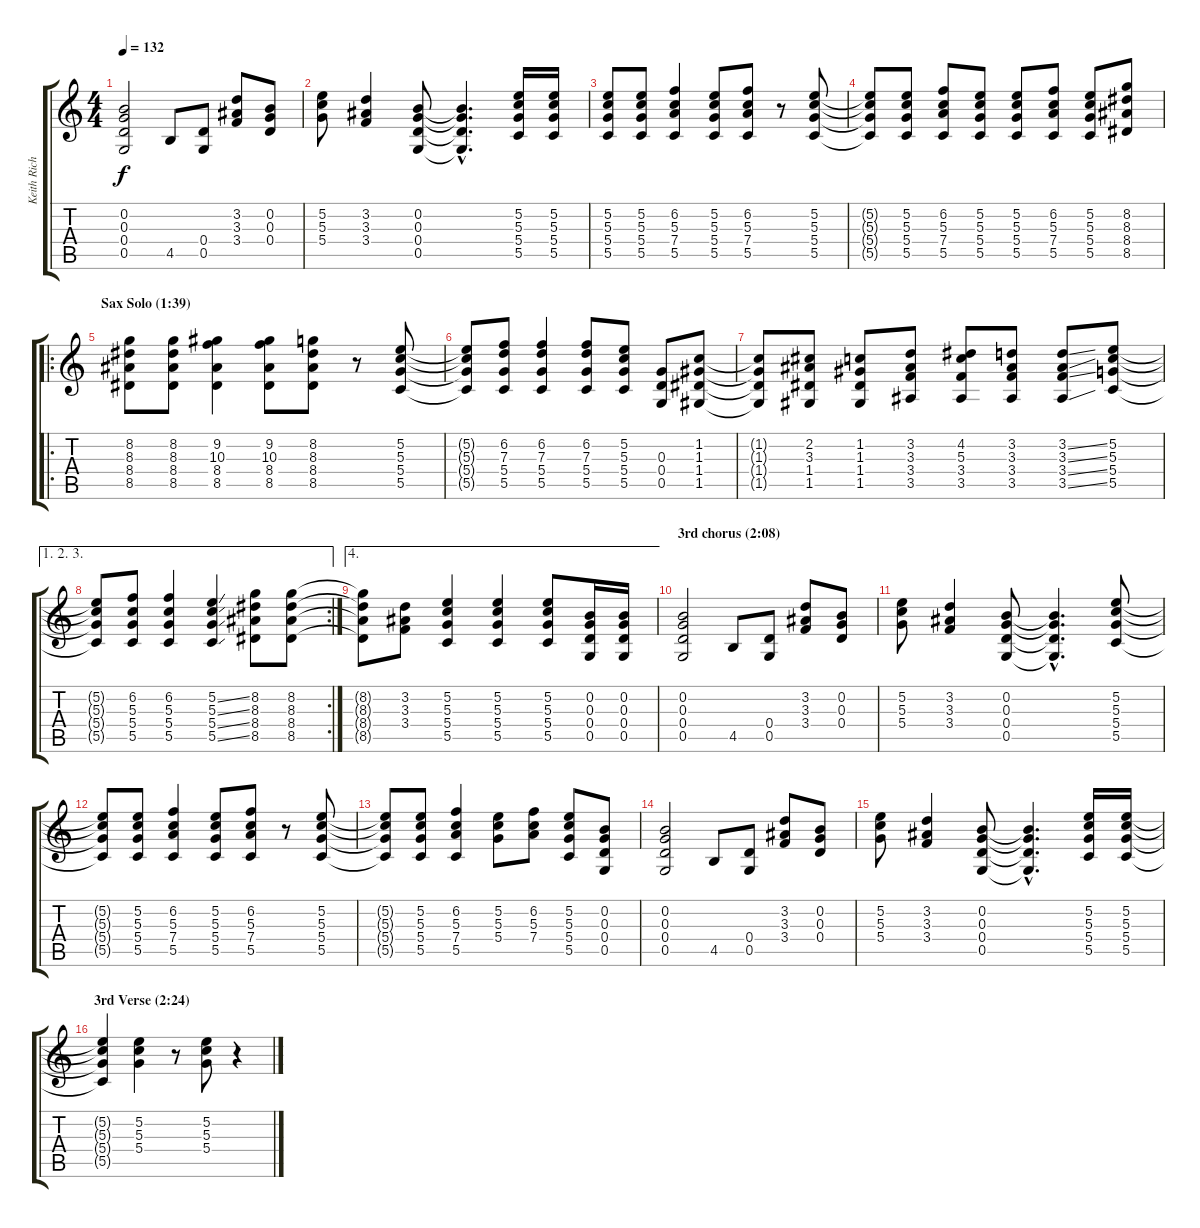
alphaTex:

\track ("Keith Richards" "Keith Rich") {instrument electricguitarclean}
\staff {score tabs}
\tuning (D4 B3 G3 D3 G2 D2) {hide}
\ts (4 4)
\tempo 132
\clef g2
\ks c
(0.2 0.3 0.4 0.5).2{dy f} 4.5.8 (0.4 0.5).8 (3.2 3.3 3.4).8 (0.2 0.3 0.4).8 |
(5.2 5.3 5.4).8 (3.2 3.3 3.4).4 (0.2 0.3 0.4 0.5).8 (0.2{hac t} 0.3{hac t} 0.4{hac t} 0.5{hac t}).4{d} (5.2 5.3 5.4 5.5).16 (5.2 5.3 5.4 5.5).16 |
(5.2 5.3 5.4 5.5).8 (5.2 5.3 5.4 5.5).8 (6.2 5.3 7.4 5.5).4 (5.2 5.3 5.4 5.5).8 (6.2 5.3 7.4 5.5).8 r.8 (5.2 5.3 5.4 5.5).8 |
(5.2{t} 5.3{t} 5.4{t} 5.5{t}).8 (5.2 5.3 5.4 5.5).8 (6.2 5.3 7.4 5.5).8 (5.2 5.3 5.4 5.5).8 (5.2 5.3 5.4 5.5).8 (6.2 5.3 7.4 5.5).8 (5.2 5.3 5.4 5.5).8 (8.2 8.3 8.4 8.5).8 |
\ro
\section ("" "Sax Solo (1:39)")
(8.2 8.3 8.4 8.5).8 (8.2 8.3 8.4 8.5).8 (9.2 10.3 8.4 8.5).4 (9.2 10.3 8.4 8.5).8 (8.2 8.3 8.4 8.5).8 r.8 (5.2 5.3 5.4 5.5).8 |
(5.2{t} 5.3{t} 5.4{t} 5.5{t}).8 (6.2 7.3 5.4 5.5).8 (6.2 7.3 5.4 5.5).4 (6.2 7.3 5.4 5.5).8 (5.2 5.3 5.4 5.5).8 (0.3 0.4 0.5).8 (1.2 1.3 1.4 1.5).8 |
(1.2{t} 1.3{t} 1.4{t} 1.5{t}).8 (2.2 3.3 1.4 1.5).8 (1.2 1.3 1.4 1.5).8 (3.2 3.3 3.4 3.5).8 (4.2 5.3 3.4 3.5).8 (3.2 3.3 3.4 3.5).8 (3.2{ss} 3.3{ss} 3.4{ss} 3.5{ss}).8 (5.2 5.3 5.4 5.5).8 |
\ae (1 2 3)
\rc 2
(5.2{t} 5.3{t} 5.4{t} 5.5{t}).8 (6.2 5.3 5.4 5.5).8 (6.2 5.3 5.4 5.5).4 (5.2{ss} 5.3{ss} 5.4{ss} 5.5{ss}).4 (8.2 8.3 8.4 8.5).8 (8.2 8.3 8.4 8.5).8 |
\ae 4
(8.2{t} 8.3{t} 8.4{t} 8.5{t}).8 (3.2 3.3 3.4).8 (5.2 5.3 5.4 5.5).4 (5.2 5.3 5.4 5.5).4 (5.2 5.3 5.4 5.5).8 (0.2 0.3 0.4 0.5).16 (0.2 0.3 0.4 0.5).16 |
\section ("" "3rd chorus (2:08)")
(0.2 0.3 0.4 0.5).2 4.5.8 (0.4 0.5).8 (3.2 3.3 3.4).8 (0.2 0.3 0.4).8 |
(5.2 5.3 5.4).8 (3.2 3.3 3.4).4 (0.2 0.3 0.4 0.5).8 (0.2{hac t} 0.3{hac t} 0.4{hac t} 0.5{hac t}).4{d} (5.2 5.3 5.4 5.5).8 |
(5.2{t} 5.3{t} 5.4{t} 5.5{t}).8 (5.2 5.3 5.4 5.5).8 (6.2 5.3 7.4 5.5).4 (5.2 5.3 5.4 5.5).8 (6.2 5.3 7.4 5.5).8 r.8 (5.2 5.3 5.4 5.5).8 |
(5.2{t} 5.3{t} 5.4{t} 5.5{t}).8 (5.2 5.3 5.4 5.5).8 (6.2 5.3 7.4 5.5).4 (5.2 5.3 5.4).8 (6.2 5.3 7.4).8 (5.2 5.3 5.4 5.5).8 (0.2 0.3 0.4 0.5).8 |
(0.2 0.3 0.4 0.5).2 4.5.8 (0.4 0.5).8 (3.2 3.3 3.4).8 (0.2 0.3 0.4).8 |
(5.2 5.3 5.4).8 (3.2 3.3 3.4).4 (0.2 0.3 0.4 0.5).8 (0.2{hac t} 0.3{hac t} 0.4{hac t} 0.5{hac t}).4{d} (5.2 5.3 5.4 5.5).16 (5.2 5.3 5.4 5.5).16 |
\section ("" "3rd Verse (2:24)")
(5.2{t} 5.3{t} 5.4{t} 5.5{t}).4 (5.2 5.3 5.4).4 r.8 (5.2 5.3 5.4).8 r.4
